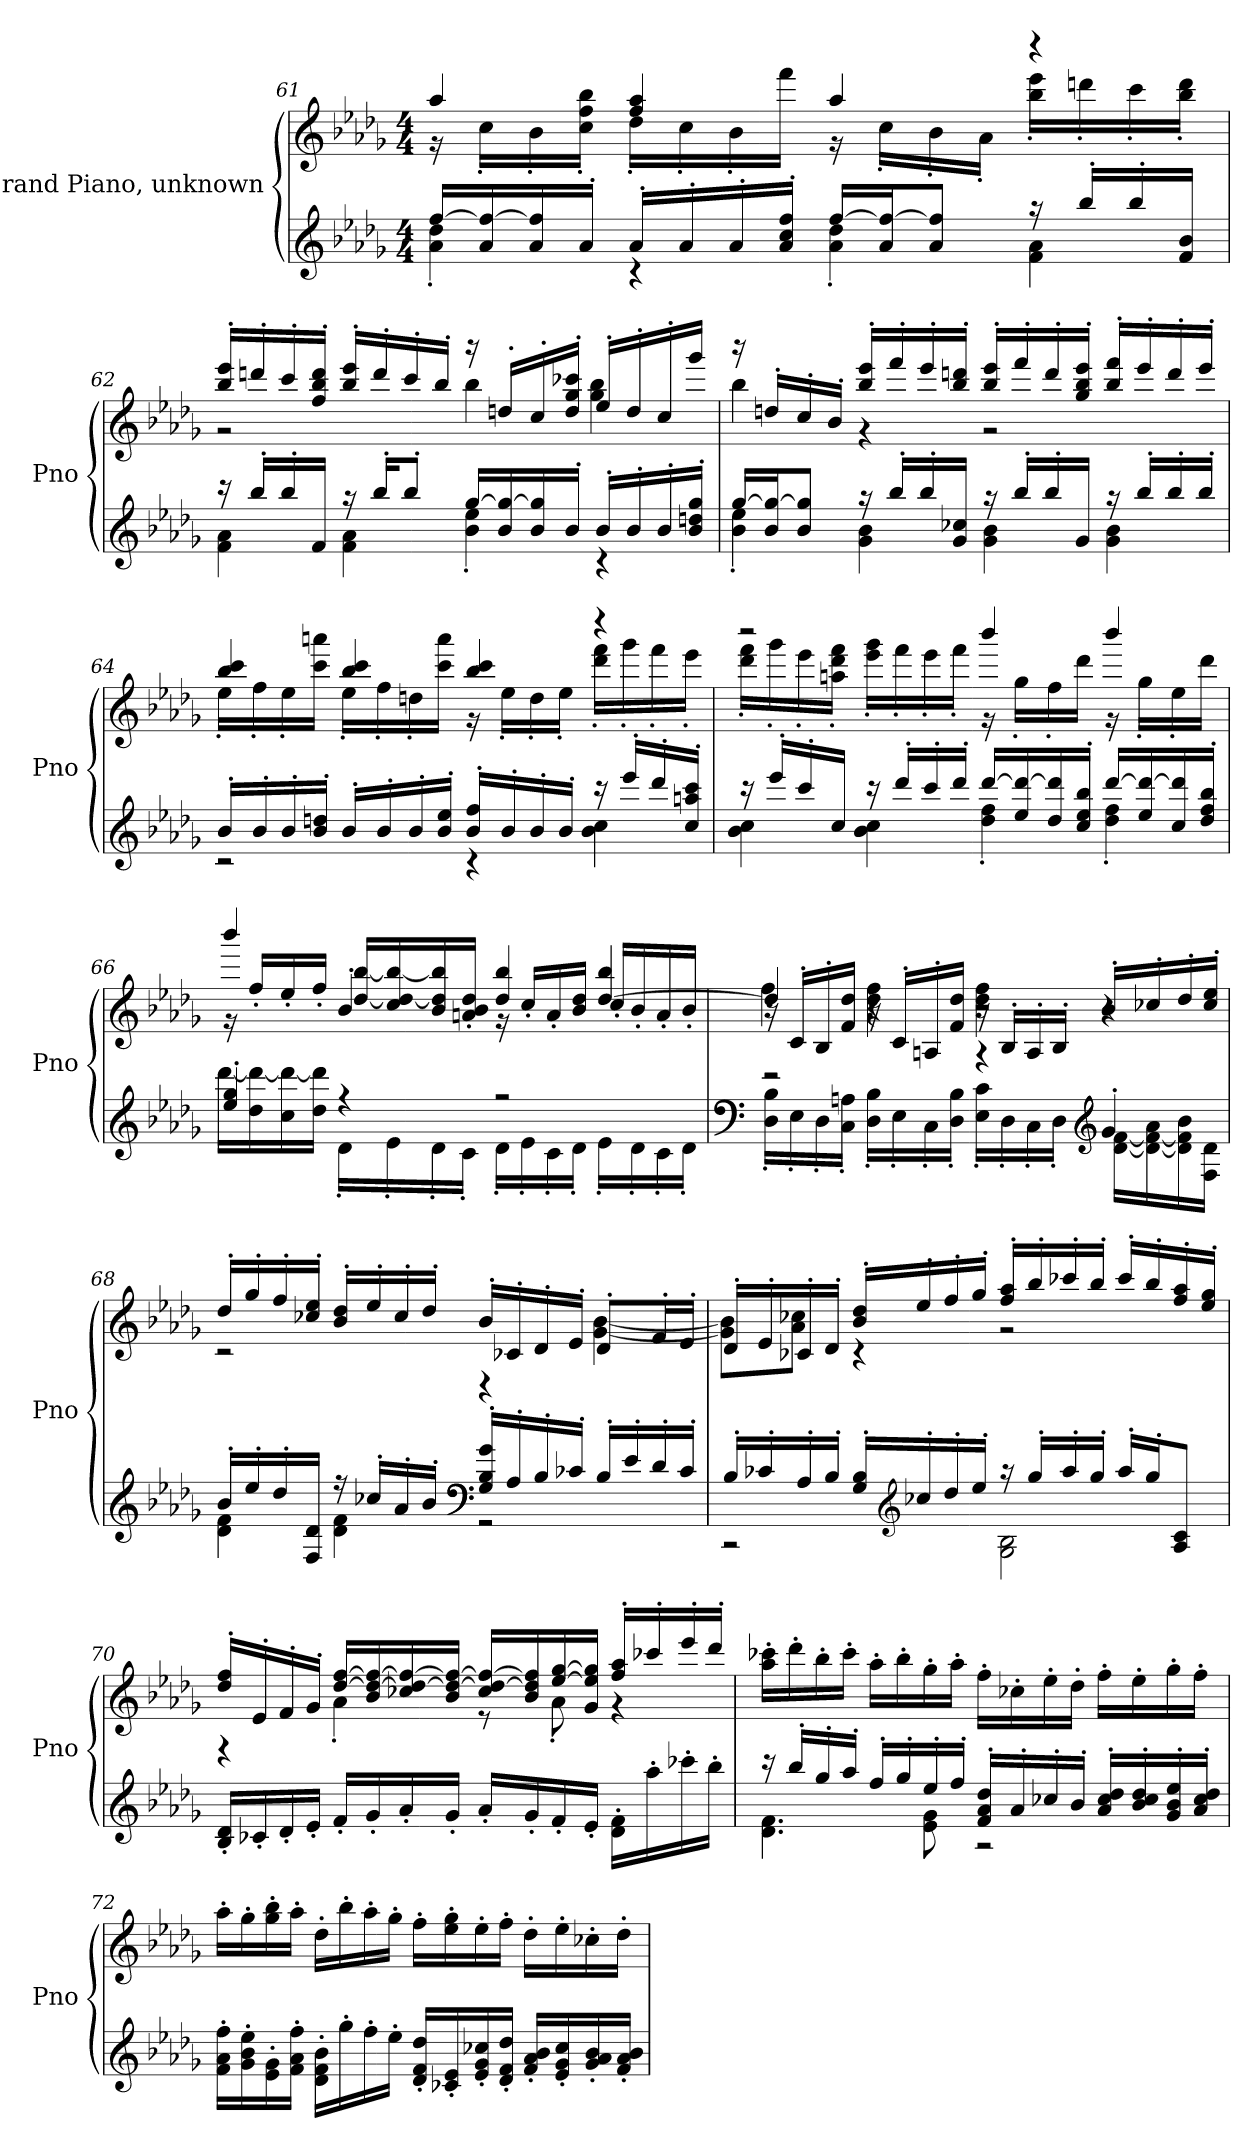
**kern	**kern
*part1	*part1
*staff2	*staff1
*I"Grand Piano, unknown	*
*I'Pno	*
*clefG2	*clefG2
*k[b-e-a-d-g-]	*k[b-e-a-d-g-]
*M4/4	*M4/4
=61	=61
*^	*^
[16ff/LL	4a-\' 4dd-\'	4aa-/	16r
16a-/ 16ff/_	.	.	16cc'\LL
16a-/ 16ff/]	.	.	16b-'\
16a-'/JJ	.	.	16cc\' 16ff\' 16bb-\'JJ
16a-'/LL	4r	4ff/ 4aa-/	16dd-'\LL
16a-'/	.	.	16cc'\
16a-'/	.	.	16b-'\
16a-/' 16cc/' 16ff/'JJ	.	.	16fff\JJ
[16ff/LL	4a-\' 4dd-\'	4aa-/	16r
16a-/ 16ff/_J	.	.	16cc'\LL
8a-/ 8ff/]J	.	.	16b-'\
.	.	.	16a-'\JJ
16r	4f\ 4a-\	4r	16bb-\' 16eee-\'LL
16bb-'/LL	.	.	16dddn'\
16bb-'/	.	.	16ccc'\
16f/ 16b-/JJ	.	.	16bb-\' 16ddd\'JJ
!!LO:LB:g=z	!!
=62	=62	=62	=62
16r	4f\ 4a-\	16bb-/' 16eee-/'LL	2r
16bb-'/LL	.	16dddn'/	.
16bb-'/	.	16ccc'/	.
16f/JJ	.	16ff/' 16bb-/' 16ddd/'JJ	.
16r	4f\ 4a-\	16bb-/' 16eee-/'LL	.
16bb-'/KL	.	16ddd'/	.
8bb-'/J	.	16ccc'/	.
.	.	16bb-'/JJ	.
[16gg-/LL	4b-\' 4ee-\'	16r	4bb-\
16b-/ 16gg-/_	.	16ddn'/LL	.
16b-/ 16gg-/]	.	16cc'/	.
16b-'/JJ	.	16dd/' 16gg-/' 16ccc-X/'JJ	.
16b-'/LL	4r	16ee-'/LL	4gg-\ 4bb-\
16b-'/	.	16dd'/	.
16b-'/	.	16cc'/	.
16b-/' 16ddn/' 16gg-/'JJ	.	16ggg-/JJ	.
!!LO:LB:g=z	!!
=63	=63	=63	=63
[16gg-/LL	4b-\' 4ee-\'	16r	4bb-\
16b-/ 16gg-/_J	.	16ddn'/LL	.
8b-/ 8gg-/]J	.	16cc'/	.
.	.	16b-'/JJ	.
16r	4g-\ 4b-\	16bb-/' 16eee-/'LL	4r
16bb-'/LL	.	16fff'/	.
16bb-'/	.	16eee-'/	.
16g-/ 16cc-X/JJ	.	16bb-/' 16dddn/'JJ	.
16r	4g-\ 4b-\	16bb-/' 16eee-/'LL	2r
16bb-'/LL	.	16fff'/	.
16bb-'/	.	16ddd'/	.
16g-/JJ	.	16gg-/' 16bb-/' 16eee-/'JJ	.
16r	4g-\ 4b-\	16bb-/' 16fff/'LL	.
16bb-'/LL	.	16eee-'/	.
16bb-'/	.	16ddd'/	.
16bb-'/JJ	.	16eee-'/JJ	.
=64	=64	=64	=64
16b-'/LL	2r	4bb-/ 4ccc/	16ee-'\LL
16b-'/	.	.	16ff'\
16b-'/	.	.	16ee-'\
16b-/' 16ddn/'JJ	.	.	16ccc\ 16aaan\JJ
16b-'/LL	.	4bb-/ 4ccc/	16ee-'\LL
16b-'/	.	.	16ff'\
16b-'/	.	.	16ddn'\
16b-/' 16ee-/'JJ	.	.	16ccc\ 16aaa\JJ
16b-/' 16ff/'LL	4r	4bb-/ 4ccc/	16r
16b-'/	.	.	16ee-'\LL
16b-'/	.	.	16dd'\
16b-'/JJ	.	.	16ee-'\JJ
16r	4b-\ 4cc\	4r	16ddd-\' 16fff\'LL
16eee-'/LL	.	.	16ggg-'\
16ddd-'/	.	.	16fff'\
16cc/' 16aan/' 16ccc/'JJ	.	.	16eee-'\JJ
!!LO:LB:g=z	!!
=65	=65	=65	=65
16r	4b-\ 4cc\	2r	16ddd-\' 16fff\'LL
16eee-'/LL	.	.	16ggg-'\
16ccc'/	.	.	16eee-'\
16cc/JJ	.	.	16aan\' 16ddd-\' 16fff\'JJ
16r	4b-\ 4cc\	.	16eee-\' 16ggg-\'LL
16ddd-'/LL	.	.	16fff'\
16ccc'/	.	.	16eee-'\
16ddd-'/JJ	.	.	16fff'\JJ
[16ddd-/LL	4dd-\' 4ff\'	4bbb-/	16r
16ee-/ 16ddd-/_	.	.	16gg-'\LL
16dd-/ 16ddd-/]	.	.	16ff'\
16cc/' 16ee-/' 16bb-/'JJ	.	.	16ddd-\JJ
[16ddd-/LL	4dd-\' 4ff\'	4bbb-/	16r
16ee-/ 16ddd-/_	.	.	16gg-'\LL
16cc/ 16ddd-/]	.	.	16ee-'\
16dd-/' 16ff/' 16bb-/'JJ	.	.	16ddd-\JJ
!!LO:LB:g=z	!!
=66	=66	=66	=66
4ee-/' 4gg-/'	[16ddd-\LL	4bbb-/	16r
.	16dd-\ 16ddd-\_	.	16ff'/LL
.	16cc\ 16ddd-\_	.	16ee-'/
.	16dd-\ 16ddd-\]JJ	.	16ff'/JJ
4r	16d-'\LL	4b-'/	[16dd-/ [16bb-/LL
.	16e-'\	.	16cc/ 16dd-/_ 16bb-/_
.	16d-'\	.	16b-/ 16dd-/] 16bb-/]
.	16c'\JJ	.	16an/' 16b-/' 16dd-/'JJ
2r	16d-'\LL	4dd-/ 4bb-/	16r
.	16e-'\	.	16cc'/LL
.	16c'\	.	16a'/
.	16d-'\JJ	.	16b-/ 16dd-/JJ
.	16e-'\LL	[4dd-/ 4bb-/	16cc'/LL
.	16d-'\	.	16b-'/
.	16c'\	.	16a'/
.	16d-'\JJ	.	16b-'/JJ
*	*	*v	*v
!!LO:LB:g=z
=67	=67	=67
*clefF4	*	*
*	*	*^
*	*	*	*^
2r	16D-\' 16B-\'LL	4dd-/]	4ff\	16r
.	16E-'\	.	.	16c'/LL
.	16D-'\	.	.	16B-'/
.	16C\' 16An\'JJ	.	.	16f/ 16dd-/JJ
.	16D-\' 16B-\'LL	4r	4dd-\ 4ff\	16r
.	16E-'\	.	.	16c'/LL
.	16C'\	.	.	16An'/
.	16D-\' 16B-\'JJ	.	.	16f/ 16dd-/JJ
4r	16E-\' 16c\'LL	2r	4dd-\ 4ff\	16r
.	16D-'\	.	.	16B-'/LL
.	16C'\	.	.	16A'/
.	16D-'\JJ	.	.	16B-'/JJ
*clefG2	*	*	*	*
4g-'/	[16d-\ [16f\LL	.	4r	16b-'/LL
.	16d-\_ 16f\_ 16a-\	.	.	16cc-X'/
.	16d-\] 16f\] 16b-\	.	.	16dd-'/
.	16F\ 16d-\JJ	.	.	16cc-/' 16ee-/'JJ
*	*	*	*v	*v
!!LO:PB:g=z
=68	=68	=68	=68
16b-'/LL	4d-\ 4f\	16dd-'/LL	2r
16ee-'/	.	16gg-'/	.
16dd-'/	.	16ff'/	.
16F/ 16d-/JJ	.	16cc-X/' 16ee-/'JJ	.
16r	4d-\ 4f\	16b-/' 16dd-/'LL	.
16cc-X'/LL	.	16ee-'/	.
16a-'/	.	16cc-'/	.
16b-'/JJ	.	16dd-'/JJ	.
*clefF4	*	*	*
16G-/' 16B-/' 16g-/'LL	2r	16b-'/LL	4r
16A-'/	.	16c-X'/	.
16B-'/	.	16d-'/	.
16c-X'/JJ	.	16e-'/JJ	.
16B-'/LL	.	8d-'/L	[4g-\ [4b-\
16e-'/	.	.	.
16d-'/	.	16f'/L	.
16c-'/JJ	.	16e-'/JJ	.
!!LO:LB:g=z	!!
=69	=69	=69	=69
16B-'/LL	2r	16d-'/LL	8g-\] 8b-\]L
16c-X'/	.	16e-'/	.
16A-'/	.	16c-X'/	8a-\ 8cc-X\J
16B-'/JJ	.	16d-'/JJ	.
16G-/' 16B-/'LL	.	16b-/' 16dd-/'LL	4r
*clefG2	*	*	*
16cc-X'/	.	16ee-'/	.
16dd-'/	.	16ff'/	.
16ee-'/JJ	.	16gg-'/JJ	.
16r	2G-\ 2B-\	16ff/' 16aa-/'LL	2r
16gg-'/LL	.	16bb-'/	.
16aa-'/	.	16ccc-X'/	.
16gg-'/JJ	.	16bb-'/JJ	.
16aa-'/LL	.	16ccc-'/LL	.
16gg-'/J	.	16bb-'/	.
8A-/ 8c-/J	.	16ff/' 16aa-/'	.
.	.	16ee-/' 16gg-/'JJ	.
*v	*v	*	*
!!LO:LB:g=z	!!
=70	=70	=70
16B-/' 16d-/'LL	16dd-/' 16ff/'LL	4r
16c-X'/	16e-'/	.
16d-'/	16f'/	.
16e-'/JJ	16g-'/JJ	.
16f'/LL	[16dd-/ [16ff/LL	4a-'\
16g-'/	16b-/ 16dd-/_ 16ff/_	.
16a-'/	16cc-X/ 16dd-/_ 16ff/_	.
16g-'/JJ	16b-/ 16dd-/_ 16ff/_JJ	.
16a-'/LL	16cc-/ 16dd-/_ 16ff/_LL	8r
16g-'/	16b-/ 16dd-/] 16ff/]	.
16f'/	[16ee-/ [16gg-/	8a-'\
16e-'/JJ	16g-/ 16ee-/] 16gg-/]JJ	.
16d-\' 16f\'LL	16ff/' 16aa-/'LL	4r
16aa-'\	16ccc-X'/	.
16ccc-X'\	16eee-'/	.
16bb-'\JJ	16ddd-'/JJ	.
*	*v	*v
!!LO:LB:g=z
=71	=71
*^	*
16r	4.d-\ 4.f\	16aa-\' 16ccc-X\'LL
16bb-'/LL	.	16ddd-'\
16gg-'/	.	16bb-'\
16aa-'/JJ	.	16ccc-'\JJ
16ff'/LL	.	16aa-'\LL
16gg-'/	.	16bb-'\
16ee-'/	8e-\ 8g-\	16gg-'\
16ff'/JJ	.	16aa-'\JJ
16f/' 16a-/' 16dd-/'LL	2r	16ff'\LL
16a-'/	.	16cc-X'\
16cc-X'/	.	16ee-'\
16b-'/JJ	.	16dd-'\JJ
16a-/' 16cc-/' 16dd-/'LL	.	16ff'\LL
16b-/' 16cc-/' 16dd-/'	.	16ee-'\
16g-/' 16b-/' 16ee-/'	.	16gg-'\
16a-/' 16cc-/' 16dd-/'JJ	.	16ff'\JJ
*v	*v	*
=72	=72
16f\' 16a-\' 16ff\'LL	16aa-'\LL
16g-\' 16b-\' 16ee-\'	16gg-'\
16e-\' 16g-\'	16gg-\' 16bb-\'
16f\' 16a-\' 16ff\'JJ	16aa-'\JJ
16d-\' 16f\' 16b-\'LL	16dd-'\LL
16gg-'\	16bb-'\
16ff'\	16aa-'\
16ee-'\JJ	16gg-'\JJ
16d-/' 16f/' 16dd-/'LL	16ff'\LL
16c-X/' 16e-/'	16ee-\' 16gg-\'
16e-/' 16g-/' 16cc-X/'	16ee-'\
16d-/' 16f/' 16dd-/'JJ	16ff'\JJ
16f/' 16a-/' 16b-/'LL	16dd-'\LL
16e-/' 16g-/' 16cc-/'	16ee-'\
16g-/' 16a-/' 16b-/'	16cc-X'\
16f/' 16a-/' 16b-/'JJ	16dd-'\JJ
=	=
*-	*-
